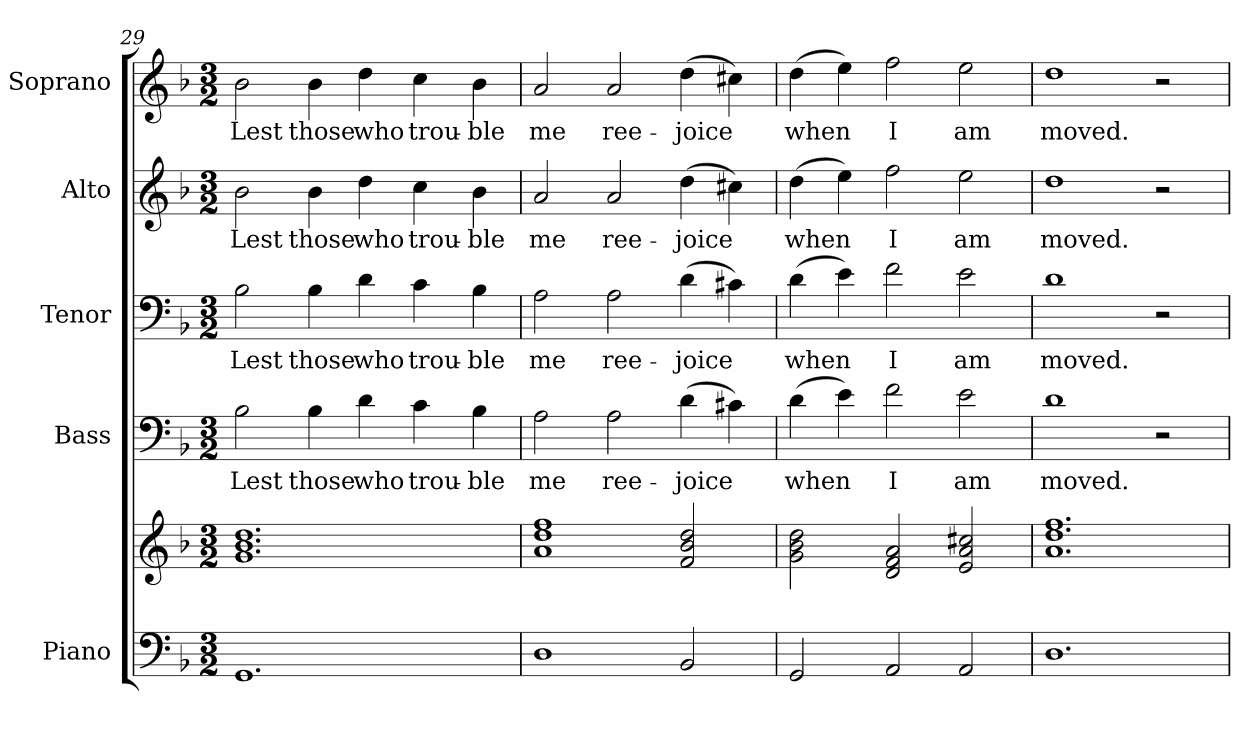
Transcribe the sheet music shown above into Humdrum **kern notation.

**kern	**kern	**kern	**text	**kern	**text	**kern	**text	**kern	**text
*part5	*part5	*part4	*part4	*part3	*part3	*part2	*part2	*part1	*part1
*staff6	*staff5	*staff4	*staff4	*staff3	*staff3	*staff2	*staff2	*staff1	*staff1
*I"Piano	*	*I"Bass	*	*I"Tenor	*	*I"Alto	*	*I"Soprano	*
*I'Pno.	*	*I'B.	*	*I'T.	*	*I'A.	*	*I'S.	*
*clefF4	*clefG2	*clefF4	*	*clefF4	*	*clefG2	*	*clefG2	*
*k[b-]	*k[b-]	*k[b-]	*	*k[b-]	*	*k[b-]	*	*k[b-]	*
*F:	*F:	*F:	*	*F:	*	*F:	*	*F:	*
*M3/2	*M3/2	*M3/2	*	*M3/2	*	*M3/2	*	*M3/2	*
=29	=29	=29	=29	=29	=29	=29	=29	=29	=29
!	!	!	!LO:LY:b:color=#000000	!	!	!	!	!	!
!	!	!	!	!	!LO:LY:b:color=#000000	!	!	!	!
!	!	!	!	!	!	!	!LO:LY:b:color=#000000	!	!
!	!	!	!	!	!	!	!	!	!LO:LY:b:color=#000000
1.GGi	1.gi 1.b-i 1.ddi	2B-i\	Lest	2B-i\	Lest	2b-i\	Lest	2b-i\	Lest
!	!	!	!LO:LY:b:color=#000000	!	!	!	!	!	!
!	!	!	!	!	!LO:LY:b:color=#000000	!	!	!	!
!	!	!	!	!	!	!	!LO:LY:b:color=#000000	!	!
!	!	!	!	!	!	!	!	!	!LO:LY:b:color=#000000
.	.	4B-i\	those	4B-i\	those	4b-i\	those	4b-i\	those
!	!	!	!LO:LY:b:color=#000000	!	!	!	!	!	!
!	!	!	!	!	!LO:LY:b:color=#000000	!	!	!	!
!	!	!	!	!	!	!	!LO:LY:b:color=#000000	!	!
!	!	!	!	!	!	!	!	!	!LO:LY:b:color=#000000
.	.	4di\	who	4di\	who	4ddi\	who	4ddi\	who
!	!	!	!LO:LY:b:color=#000000	!	!	!	!	!	!
!	!	!	!	!	!LO:LY:b:color=#000000	!	!	!	!
!	!	!	!	!	!	!	!LO:LY:b:color=#000000	!	!
!	!	!	!	!	!	!	!	!	!LO:LY:b:color=#000000
.	.	4ci\	trou-	4ci\	trou-	4cci\	trou-	4cci\	trou-
!	!	!	!LO:LY:b:color=#000000	!	!	!	!	!	!
!	!	!	!	!	!LO:LY:b:color=#000000	!	!	!	!
!	!	!	!	!	!	!	!LO:LY:b:color=#000000	!	!
!	!	!	!	!	!	!	!	!	!LO:LY:b:color=#000000
.	.	4B-i\	-ble	4B-i\	-ble	4b-i\	-ble	4b-i\	-ble
=30	=30	=30	=30	=30	=30	=30	=30	=30	=30
!	!	!	!LO:LY:b:color=#000000	!	!	!	!	!	!
!	!	!	!	!	!LO:LY:b:color=#000000	!	!	!	!
!	!	!	!	!	!	!	!LO:LY:b:color=#000000	!	!
!	!	!	!	!	!	!	!	!	!LO:LY:b:color=#000000
1Di	1ai 1ddi 1ffi	2Ai\	me	2Ai\	me	2ai/	me	2ai/	me
!	!	!	!LO:LY:b:color=#000000	!	!	!	!	!	!
!	!	!	!	!	!LO:LY:b:color=#000000	!	!	!	!
!	!	!	!	!	!	!	!LO:LY:b:color=#000000	!	!
!	!	!	!	!	!	!	!	!	!LO:LY:b:color=#000000
.	.	2Ai\	ree-	2Ai\	ree-	2ai/	ree-	2ai/	ree-
!	!	!	!LO:LY:b:color=#000000	!	!	!	!	!	!
!	!	!	!	!	!LO:LY:b:color=#000000	!	!	!	!
!	!	!	!	!	!	!	!LO:LY:b:color=#000000	!	!
!	!	!	!	!	!	!	!	!	!LO:LY:b:color=#000000
2BB-i/	2fi/ 2b-i 2ddi	(4di\	-joice	(4di\	-joice	(4ddi\	-joice	(4ddi\	-joice
.	.	4c#Xi\)	.	4c#Xi\)	.	4cc#Xi\)	.	4cc#Xi\)	.
!!LO:PB:g=z
=31	=31	=31	=31	=31	=31	=31	=31	=31	=31
!	!	!	!LO:LY:b:color=#000000	!	!	!	!	!	!
!	!	!	!	!	!LO:LY:b:color=#000000	!	!	!	!
!	!	!	!	!	!	!	!LO:LY:b:color=#000000	!	!
!	!	!	!	!	!	!	!	!	!LO:LY:b:color=#000000
2GGi/	2gi\ 2b-i 2ddi	(4di\	when	(4di\	when	(4ddi\	when	(4ddi\	when
.	.	4ei\)	.	4ei\)	.	4eei\)	.	4eei\)	.
!	!	!	!LO:LY:b:color=#000000	!	!	!	!	!	!
!	!	!	!	!	!LO:LY:b:color=#000000	!	!	!	!
!	!	!	!	!	!	!	!LO:LY:b:color=#000000	!	!
!	!	!	!	!	!	!	!	!	!LO:LY:b:color=#000000
2AAi/	2di/ 2fi 2ai	2fi\	I	2fi\	I	2ffi\	I	2ffi\	I
!	!	!	!LO:LY:b:color=#000000	!	!	!	!	!	!
!	!	!	!	!	!LO:LY:b:color=#000000	!	!	!	!
!	!	!	!	!	!	!	!LO:LY:b:color=#000000	!	!
!	!	!	!	!	!	!	!	!	!LO:LY:b:color=#000000
2AAi/	2ei/ 2ai 2cc#Xi	2ei\	am	2ei\	am	2eei\	am	2eei\	am
=32	=32	=32	=32	=32	=32	=32	=32	=32	=32
!	!	!	!LO:LY:b:color=#000000	!	!	!	!	!	!
!	!	!	!	!	!LO:LY:b:color=#000000	!	!	!	!
!	!	!	!	!	!	!	!LO:LY:b:color=#000000	!	!
!	!	!	!	!	!	!	!	!	!LO:LY:b:color=#000000
1.Di	1.ai 1.ddi 1.ffi	1di	moved.	1di	moved.	1ddi	moved.	1ddi	moved.
.	.	2r	.	2r	.	2r	.	2r	.
=	=	=	=	=	=	=	=	=	=
*-	*-	*-	*-	*-	*-	*-	*-	*-	*-
